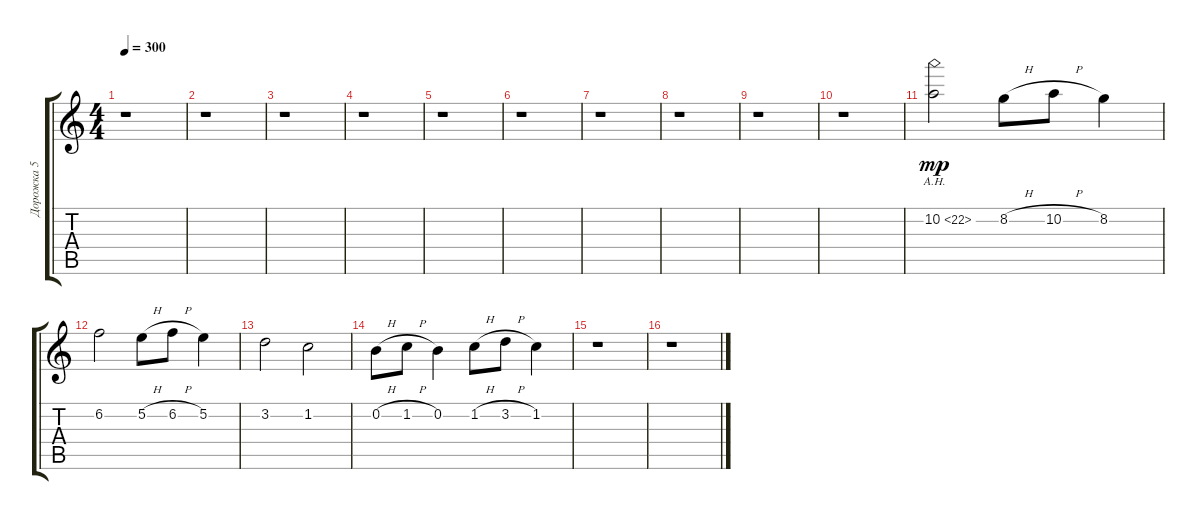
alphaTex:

\track ("Дорожка 5" "Дорожка 5") {instrument electricguitarclean}
\staff {score tabs}
\tuning (E4 B3 G3 D3 A2 E2) {hide}
\ts (4 4)
\tempo 300
\clef g2
\ks c
r.1{dy mp} |
r.1 |
r.1 |
r.1 |
r.1 |
r.1 |
r.1 |
r.1 |
r.1 |
r.1 |
10.2{ah 12}.2 8.2{h}.8 10.2{h}.8 8.2.4 |
6.2.2 5.2{h}.8 6.2{h}.8 5.2.4 |
3.2.2 1.2.2 |
0.2{h}.8 1.2{h}.8 0.2.4 1.2{h}.8 3.2{h}.8 1.2.4 |
r.1 |
r.1
